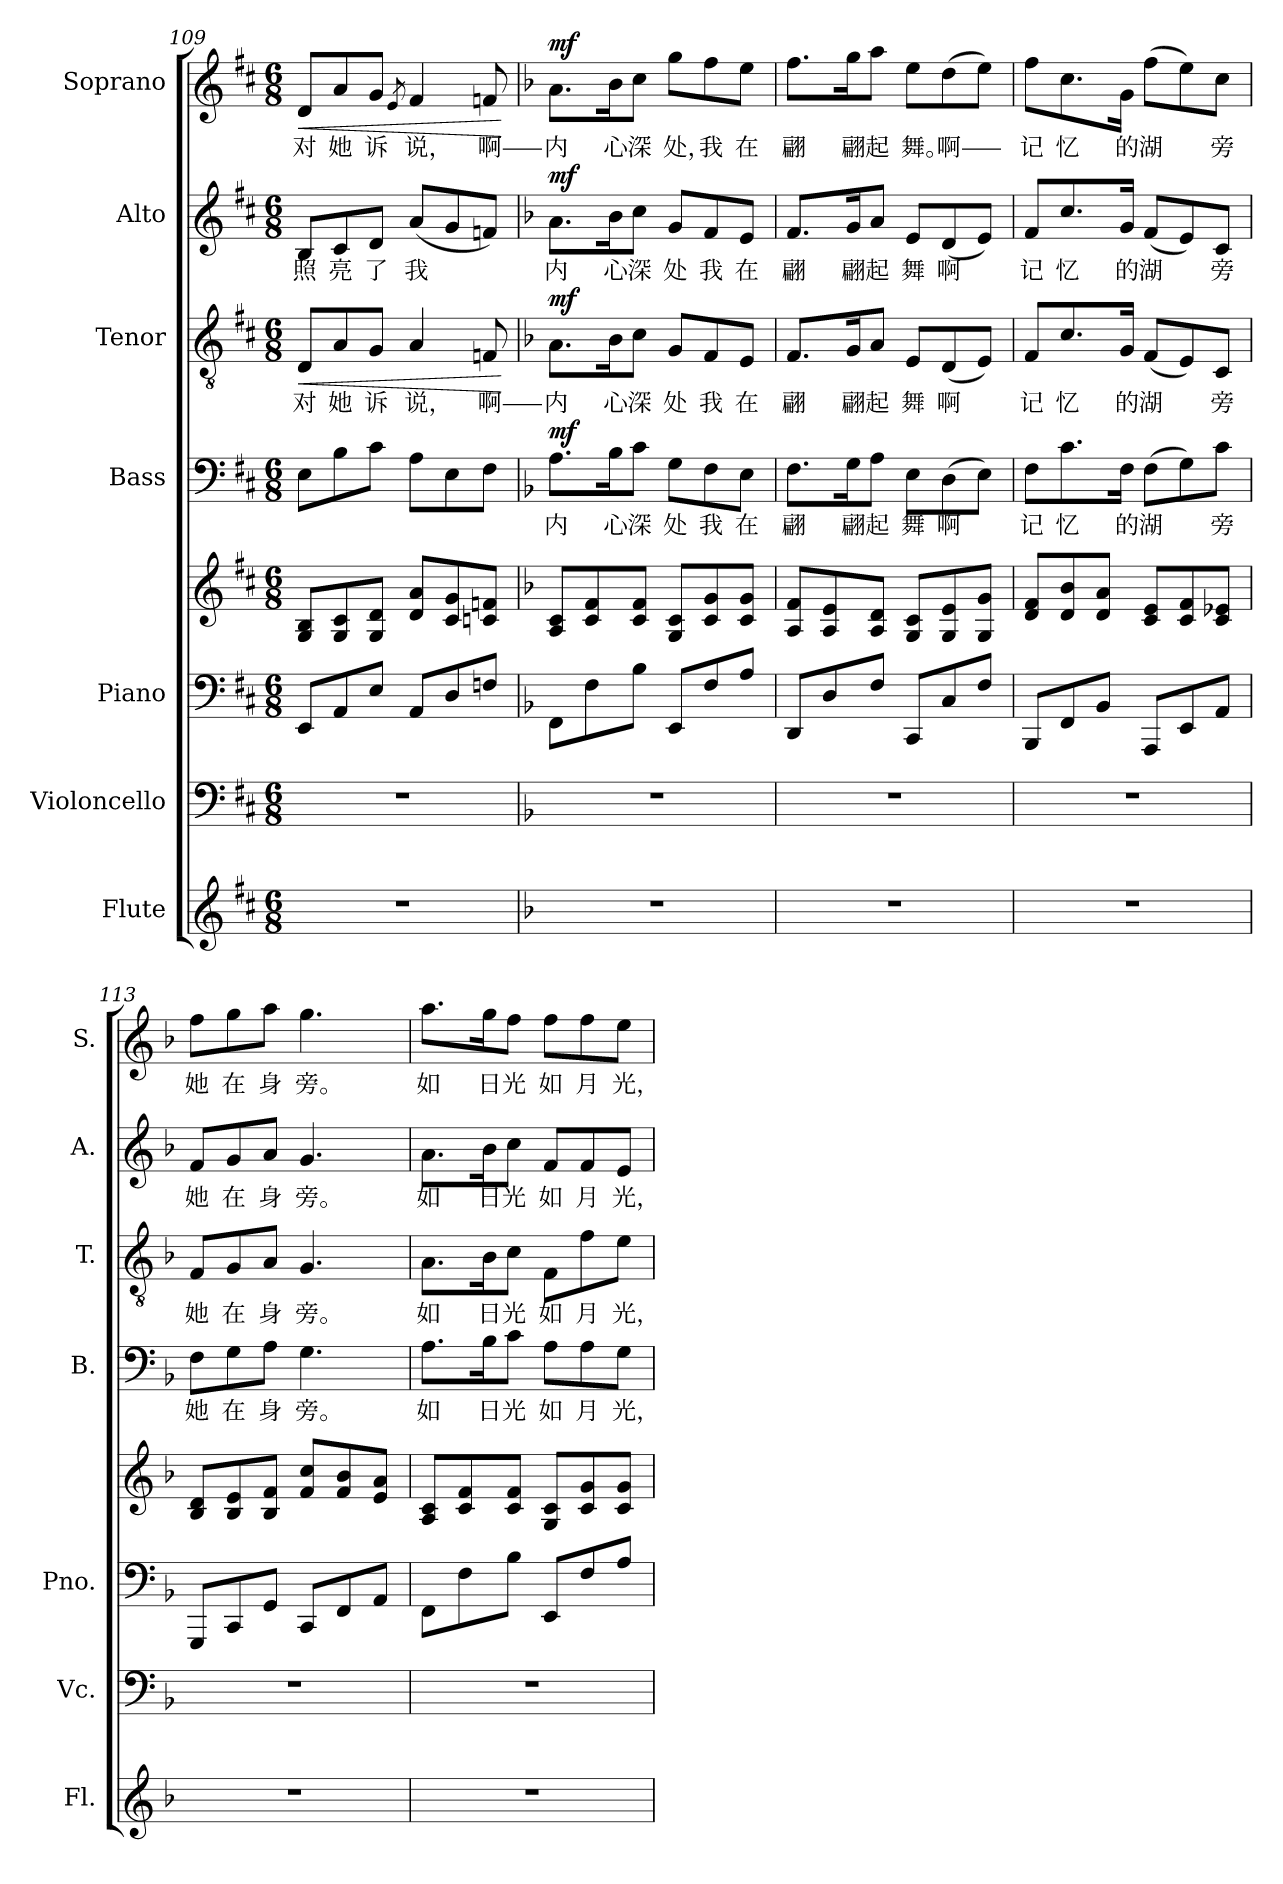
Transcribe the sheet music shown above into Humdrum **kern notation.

**kern	**kern	**kern	**kern	**kern	**text	**dynam	**kern	**text	**dynam	**kern	**text	**dynam	**kern	**text	**dynam
*part7	*part6	*part5	*part5	*part4	*part4	*part4	*part3	*part3	*part3	*part2	*part2	*part2	*part1	*part1	*part1
*staff8	*staff7	*staff6	*staff5	*staff4	*staff4	*staff4	*staff3	*staff3	*staff3	*staff2	*staff2	*staff2	*staff1	*staff1	*staff1
*I"Flute	*I"Violoncello	*I"Piano	*	*I"Bass	*	*	*I"Tenor	*	*	*I"Alto	*	*	*I"Soprano	*	*
*I'Fl.	*I'Vc.	*I'Pno.	*	*I'B.	*	*	*I'T.	*	*	*I'A.	*	*	*I'S.	*	*
*clefG2	*clefF4	*clefF4	*clefG2	*clefF4	*	*	*clefGv2	*	*	*clefG2	*	*	*clefG2	*	*
*k[f#c#]	*k[f#c#]	*k[f#c#]	*k[f#c#]	*k[f#c#]	*	*	*k[f#c#]	*	*	*k[f#c#]	*	*	*k[f#c#]	*	*
*M6/8	*M6/8	*M6/8	*M6/8	*M6/8	*	*	*M6/8	*	*	*M6/8	*	*	*M6/8	*	*
=109	=109	=109	=109	=109	=109	=109	=109	=109	=109	=109	=109	=109	=109	=109	=109
!	!	!	!	!	!	!	!	!LO:LY:b	!LO:HP:b	!	!LO:LY:b	!	!	!LO:LY:b	!LO:HP:b
2.r	2.r	8EE/L	8G/ 8B/L	8E\L	.	.	8D/L	对	<	8B/L	照	.	8d/L	对	<
!	!	!	!	!	!	!	!	!LO:LY:b	!	!	!LO:LY:b	!	!	!LO:LY:b	!
.	.	8AA/	8G/ 8c#/	8B\	.	.	8A/	她	.	8c#/	亮	.	8a/	她	.
!	!	!	!	!	!	!	!	!LO:LY:b	!	!	!LO:LY:b	!	!	!LO:LY:b	!
.	.	8E/J	8G/ 8d/J	8c#\J	.	.	8G/J	诉	.	8d/J	了	.	8g/J	诉	.
.	.	.	.	.	.	.	.	.	.	.	.	.	8qe/	.	.
!	!	!	!	!	!	!	!	!LO:LY:b	!	!	!LO:LY:b	!	!	!LO:LY:b	!
.	.	8AA/L	8d/ 8a/L	8A\L	.	.	4A/	说，	.	(8a/L	我	.	4f#/	说，	.
.	.	8D/	8c#/ 8g/	8E\	.	.	.	.	.	8g/	.	.	.	.	.
!	!	!	!	!	!	!	!	!LO:LY:b	!	!	!	!	!	!LO:LY:b	!
.	.	8Fn/J	8cn/ 8fn/J	8F#\J	.	.	8Fn/	啊——	.	8fn/J)	.	.	8fn/	啊——	.
.	.	.	.	.	.	.	.	.	[	.	.	.	.	.	[
=110	=110	=110	=110	=110	=110	=110	=110	=110	=110	=110	=110	=110	=110	=110	=110
*k[b-]	*k[b-]	*k[b-]	*k[b-]	*k[b-]	*	*	*k[b-]	*	*	*k[b-]	*	*	*k[b-]	*	*
!	!	!	!	!	!LO:LY:b	!LO:DY:b	!	!LO:LY:b	!LO:DY:b	!	!LO:LY:b	!LO:DY:b	!	!LO:LY:b	!LO:DY:b
2.r	2.r	8FF\L	8A/ 8c/L	8.A\L	内	mf	8.A\L	内	mf	8.a\L	内	mf	8.a\L	内	mf
.	.	8F\	8c/ 8f/	.	.	.	.	.	.	.	.	.	.	.	.
!	!	!	!	!	!LO:LY:b	!	!	!LO:LY:b	!	!	!LO:LY:b	!	!	!LO:LY:b	!
.	.	.	.	16B-\K	心	.	16B-\K	心	.	16b-\K	心	.	16b-\K	心	.
!	!	!	!	!	!LO:LY:b	!	!	!LO:LY:b	!	!	!LO:LY:b	!	!	!LO:LY:b	!
.	.	8B-\J	8c/ 8f/J	8c\J	深	.	8c\J	深	.	8cc\J	深	.	8cc\J	深	.
!	!	!	!	!	!LO:LY:b	!	!	!LO:LY:b	!	!	!LO:LY:b	!	!	!LO:LY:b	!
.	.	8EE/L	8G/ 8c/L	8G\L	处	.	8G/L	处	.	8g/L	处	.	8gg\L	处，	.
!	!	!	!	!	!LO:LY:b	!	!	!LO:LY:b	!	!	!LO:LY:b	!	!	!LO:LY:b	!
.	.	8F/	8c/ 8g/	8F\	我	.	8F/	我	.	8f/	我	.	8ff\	我	.
!	!	!	!	!	!LO:LY:b	!	!	!LO:LY:b	!	!	!LO:LY:b	!	!	!LO:LY:b	!
.	.	8A/J	8c/ 8g/J	8E\J	在	.	8E/J	在	.	8e/J	在	.	8ee\J	在	.
=111	=111	=111	=111	=111	=111	=111	=111	=111	=111	=111	=111	=111	=111	=111	=111
!	!	!	!	!	!LO:LY:b	!	!	!LO:LY:b	!	!	!LO:LY:b	!	!	!LO:LY:b	!
2.r	2.r	8DD/L	8A/ 8f/L	8.F\L	翩	.	8.F/L	翩	.	8.f/L	翩	.	8.ff\L	翩	.
.	.	8D/	8A/ 8e/	.	.	.	.	.	.	.	.	.	.	.	.
!	!	!	!	!	!LO:LY:b	!	!	!LO:LY:b	!	!	!LO:LY:b	!	!	!LO:LY:b	!
.	.	.	.	16G\K	翩	.	16G/K	翩	.	16g/K	翩	.	16gg\K	翩	.
!	!	!	!	!	!LO:LY:b	!	!	!LO:LY:b	!	!	!LO:LY:b	!	!	!LO:LY:b	!
.	.	8F/J	8A/ 8d/J	8A\J	起	.	8A/J	起	.	8a/J	起	.	8aa\J	起	.
!	!	!	!	!	!LO:LY:b	!	!	!LO:LY:b	!	!	!LO:LY:b	!	!	!LO:LY:b	!
.	.	8CC/L	8G/ 8c/L	8E\L	舞	.	8E/L	舞	.	8e/L	舞	.	8ee\L	舞。	.
!	!	!	!	!	!LO:LY:b	!	!	!LO:LY:b	!	!	!LO:LY:b	!	!	!LO:LY:b	!
.	.	8C/	8G/ 8e/	(8D\	啊	.	(8D/	啊	.	(8d/	啊	.	(8dd\	啊——	.
.	.	8F/J	8G/ 8g/J	8E\J)	.	.	8E/J)	.	.	8e/J)	.	.	8ee\J)	.	.
=112	=112	=112	=112	=112	=112	=112	=112	=112	=112	=112	=112	=112	=112	=112	=112
!	!	!	!	!	!LO:LY:b	!	!	!LO:LY:b	!	!	!LO:LY:b	!	!	!LO:LY:b	!
2.r	2.r	8BBB-/L	8d/ 8f/L	8F\L	记	.	8F/L	记	.	8f/L	记	.	8ff\L	记	.
!	!	!	!	!	!LO:LY:b	!	!	!LO:LY:b	!	!	!LO:LY:b	!	!	!LO:LY:b	!
.	.	8FF/	8d/ 8b-/	8.c\	忆	.	8.c/	忆	.	8.cc/	忆	.	8.cc\	忆	.
.	.	8BB-/J	8d/ 8a/J	.	.	.	.	.	.	.	.	.	.	.	.
!	!	!	!	!	!LO:LY:b	!	!	!LO:LY:b	!	!	!LO:LY:b	!	!	!LO:LY:b	!
.	.	.	.	16F\Jk	的	.	16G/Jk	的	.	16g/Jk	的	.	16g\Jk	的	.
!	!	!	!	!	!LO:LY:b	!	!	!LO:LY:b	!	!	!LO:LY:b	!	!	!LO:LY:b	!
.	.	8AAA/L	8c/ 8e/L	(8F\L	湖	.	(8F/L	湖	.	(8f/L	湖	.	(8ff\L	湖	.
.	.	8EE/	8c/ 8f/	8G\)	.	.	8E/)	.	.	8e/)	.	.	8ee\)	.	.
!	!	!	!	!	!LO:LY:b	!	!	!LO:LY:b	!	!	!LO:LY:b	!	!	!LO:LY:b	!
.	.	8AA/J	8c/ 8e-X/J	8c\J	旁	.	8C/J	旁	.	8c/J	旁	.	8cc\J	旁	.
!!LO:LB:g=z
=113	=113	=113	=113	=113	=113	=113	=113	=113	=113	=113	=113	=113	=113	=113	=113
!	!	!	!	!	!LO:LY:b	!	!	!LO:LY:b	!	!	!LO:LY:b	!	!	!LO:LY:b	!
2.r	2.r	8GGG/L	8B-/ 8d/L	8F\L	她	.	8F/L	她	.	8f/L	她	.	8ff\L	她	.
!	!	!	!	!	!LO:LY:b	!	!	!LO:LY:b	!	!	!LO:LY:b	!	!	!LO:LY:b	!
.	.	8CC/	8B-/ 8e/	8G\	在	.	8G/	在	.	8g/	在	.	8gg\	在	.
!	!	!	!	!	!LO:LY:b	!	!	!LO:LY:b	!	!	!LO:LY:b	!	!	!LO:LY:b	!
.	.	8GG/J	8B-/ 8f/J	8A\J	身	.	8A/J	身	.	8a/J	身	.	8aa\J	身	.
!	!	!	!	!	!LO:LY:b	!	!	!LO:LY:b	!	!	!LO:LY:b	!	!	!LO:LY:b	!
.	.	8CC/L	8f/ 8cc/L	4.G\	旁。	.	4.G/	旁。	.	4.g/	旁。	.	4.gg\	旁。	.
.	.	8FF/	8f/ 8b-/	.	.	.	.	.	.	.	.	.	.	.	.
.	.	8AA/J	8e/ 8a/J	.	.	.	.	.	.	.	.	.	.	.	.
=114	=114	=114	=114	=114	=114	=114	=114	=114	=114	=114	=114	=114	=114	=114	=114
!	!	!	!	!	!LO:LY:b	!	!	!LO:LY:b	!	!	!LO:LY:b	!	!	!LO:LY:b	!
2.r	2.r	8FF\L	8A/ 8c/L	8.A\L	如	.	8.A\L	如	.	8.a\L	如	.	8.aa\L	如	.
.	.	8F\	8c/ 8f/	.	.	.	.	.	.	.	.	.	.	.	.
!	!	!	!	!	!LO:LY:b	!	!	!LO:LY:b	!	!	!LO:LY:b	!	!	!LO:LY:b	!
.	.	.	.	16B-\K	日	.	16B-\K	日	.	16b-\K	日	.	16gg\K	日	.
!	!	!	!	!	!LO:LY:b	!	!	!LO:LY:b	!	!	!LO:LY:b	!	!	!LO:LY:b	!
.	.	8B-\J	8c/ 8f/J	8c\J	光	.	8c\J	光	.	8cc\J	光	.	8ff\J	光	.
!	!	!	!	!	!LO:LY:b	!	!	!LO:LY:b	!	!	!LO:LY:b	!	!	!LO:LY:b	!
.	.	8EE/L	8G/ 8c/L	8A\L	如	.	8F\L	如	.	8f/L	如	.	8ff\L	如	.
!	!	!	!	!	!LO:LY:b	!	!	!LO:LY:b	!	!	!LO:LY:b	!	!	!LO:LY:b	!
.	.	8F/	8c/ 8g/	8A\	月	.	8f\	月	.	8f/	月	.	8ff\	月	.
!	!	!	!	!	!LO:LY:b	!	!	!LO:LY:b	!	!	!LO:LY:b	!	!	!LO:LY:b	!
.	.	8A/J	8c/ 8g/J	8G\J	光，	.	8e\J	光，	.	8e/J	光，	.	8ee\J	光，	.
=	=	=	=	=	=	=	=	=	=	=	=	=	=	=	=
*-	*-	*-	*-	*-	*-	*-	*-	*-	*-	*-	*-	*-	*-	*-	*-
